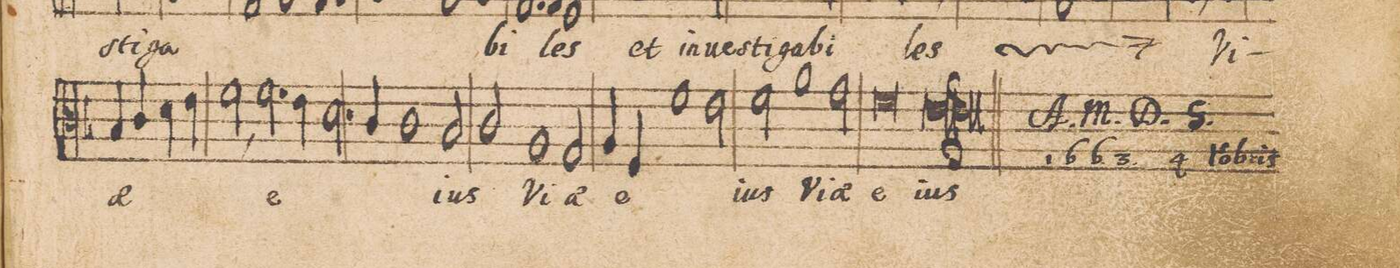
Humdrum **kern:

**kern	**text
*I"ALTVS.	*
*clefC3	*
*k[b-]	*
*met(C|)	*
*M2/1	*
4B-/	-ae
4c/	.
4d\	.
4e\	.
=51-	=51-
2f,\	.
2.f\	e-
4e\	.
2.d\	.
=52-	=52-
4c/	.
1c	.
2B-/	-ius
=53-	=53-
2c/	.
1A	Vi-
2G/	-ae
=54-	=54-
4A/	e-
4F/	.
1f	.
2e\	.
=55-	=55-
2f\	-ius
1a	Vi-
2g\	-ae
=56-	=56-
0f	e-
=57-	=57-
0el	-ius
==	==
*-	*-
